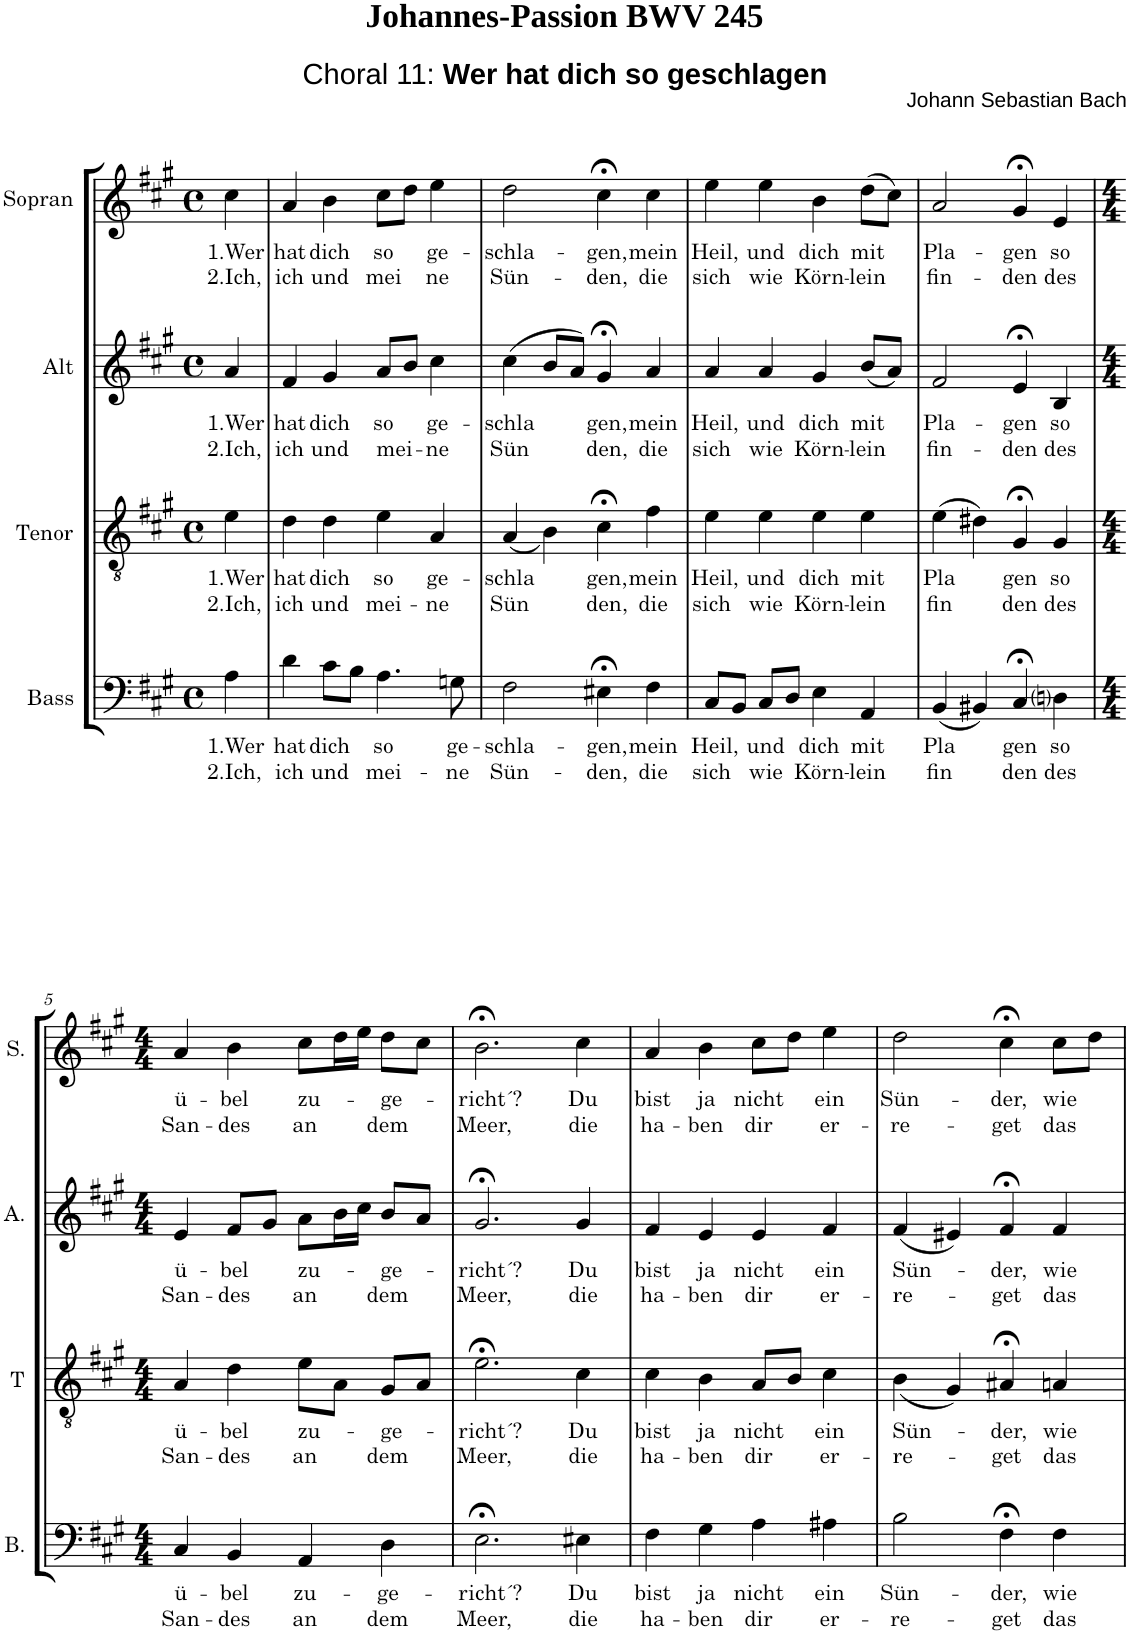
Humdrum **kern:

**kern	**text	**text	**kern	**text	**text	**kern	**text	**text	**kern	**text	**text
*part4	*part4	*part4	*part3	*part3	*part3	*part2	*part2	*part2	*part1	*part1	*part1
*staff4	*staff4	*staff4	*staff3	*staff3	*staff3	*staff2	*staff2	*staff2	*staff1	*staff1	*staff1
*I"Bass	*	*	*I"Tenor	*	*	*I"Alt	*	*	*I"Sopran	*	*
*I'B.	*	*	*I'T	*	*	*I'A.	*	*	*I'S.	*	*
*clefF4	*	*	*clefGv2	*	*	*clefG2	*	*	*clefG2	*	*
*	*	*	*	*	*	*	*	*	*Trd1c2	*	*
*k[f#c#g#]	*	*	*k[f#c#g#]	*	*	*k[f#c#g#]	*	*	*k[f#c#g#]	*	*
*A:	*	*	*A:	*	*	*A:	*	*	*A:	*	*
*M4/4	*	*	*M4/4	*	*	*M4/4	*	*	*M4/4	*	*
*met(c)	*	*	*met(c)	*	*	*met(c)	*	*	*met(c)	*	*
=	=	=	=	=	=	=	=	=	=	=	=
!	!LO:LY:b	!LO:LY:b	!	!LO:LY:b	!LO:LY:b	!	!LO:LY:b	!LO:LY:b	!	!LO:LY:b	!LO:LY:b
4A\	1.Wer	2.Ich,	4e\	1.Wer	2.Ich,	4a/	1.Wer	2.Ich,	4cc#\	1.Wer	2.Ich,
=1	=1	=1	=1	=1	=1	=1	=1	=1	=1	=1	=1
!	!LO:LY:b	!LO:LY:b	!	!LO:LY:b	!LO:LY:b	!	!LO:LY:b	!LO:LY:b	!	!LO:LY:b	!LO:LY:b
4d\	hat	ich	4d\	hat	ich	4f#/	hat	ich	4a/	hat	ich
!	!LO:LY:b	!LO:LY:b	!	!LO:LY:b	!LO:LY:b	!	!LO:LY:b	!LO:LY:b	!	!LO:LY:b	!LO:LY:b
8c#\L	dich	und	4d\	dich	und	4g#/	dich	und	4b\	dich	und
8B\J	.	.	.	.	.	.	.	.	.	.	.
!	!LO:LY:b	!LO:LY:b	!	!LO:LY:b	!LO:LY:b	!	!LO:LY:b	!LO:LY:b	!	!LO:LY:b	!LO:LY:b
4.A\	so	mei-	4e\	so	mei-	8a/L	so	mei-	8cc#\L	so	mei
.	.	.	.	.	.	8b/J	.	.	8dd\J	.	.
!	!	!	!	!LO:LY:b	!LO:LY:b	!	!LO:LY:b	!LO:LY:b	!	!LO:LY:b	!LO:LY:b
.	.	.	4A/	-ge-	-ne	4cc#\	-ge-	-ne	4ee\	ge-	-ne
!	!LO:LY:b	!LO:LY:b	!	!	!	!	!	!	!	!	!
8Gn\	-ge-	-ne	.	.	.	.	.	.	.	.	.
=2	=2	=2	=2	=2	=2	=2	=2	=2	=2	=2	=2
!	!LO:LY:b	!LO:LY:b	!	!LO:LY:b	!LO:LY:b	!	!LO:LY:b	!LO:LY:b	!	!LO:LY:b	!LO:LY:b
2F#\	schla-	-Sün-	(<4A/	schla	Sün	(>4cc#\	schla	Sün	2dd\	schla-	-Sün-
.	.	.	4B\)	.	.	8b/L	.	.	.	.	.
.	.	.	.	.	.	8a/J)	.	.	.	.	.
!	!LO:LY:b	!LO:LY:b	!	!LO:LY:b	!LO:LY:b	!	!LO:LY:b	!LO:LY:b	!	!LO:LY:b	!LO:LY:b
4E#X;<\	-gen,	den,	4c#;<\	gen,	den,	4g#;</	gen,	den,	4cc#;<\	-gen,	den,
!	!LO:LY:b	!LO:LY:b	!	!LO:LY:b	!LO:LY:b	!	!LO:LY:b	!LO:LY:b	!	!LO:LY:b	!LO:LY:b
4F#\	mein	die	4f#\	mein	die	4a/	mein	die	4cc#\	mein	die
=3	=3	=3	=3	=3	=3	=3	=3	=3	=3	=3	=3
!	!LO:LY:b	!LO:LY:b	!	!LO:LY:b	!LO:LY:b	!	!LO:LY:b	!LO:LY:b	!	!LO:LY:b	!LO:LY:b
8C#/L	Heil,	sich	4e\	Heil,	sich	4a/	Heil,	sich	4ee\	Heil,	sich
8BB/J	.	.	.	.	.	.	.	.	.	.	.
!	!LO:LY:b	!LO:LY:b	!	!LO:LY:b	!LO:LY:b	!	!LO:LY:b	!LO:LY:b	!	!LO:LY:b	!LO:LY:b
8C#/L	und	wie	4e\	und	wie	4a/	und	wie	4ee\	und	wie
8D/J	.	.	.	.	.	.	.	.	.	.	.
!	!LO:LY:b	!LO:LY:b	!	!LO:LY:b	!LO:LY:b	!	!LO:LY:b	!LO:LY:b	!	!LO:LY:b	!LO:LY:b
4E\	dich	Körn-	4e\	dich	Körn-	4g#/	dich	Körn-	4b\	dich	Körn-
!	!LO:LY:b	!LO:LY:b	!	!LO:LY:b	!LO:LY:b	!	!LO:LY:b	!LO:LY:b	!	!LO:LY:b	!LO:LY:b
4AA/	-mit	lein	4e\	-mit	lein	(<8b/L	-mit	lein	(>8dd\L	-mit	lein
.	.	.	.	.	.	8a/J)	.	.	8cc#\J)	.	.
=4	=4	=4	=4	=4	=4	=4	=4	=4	=4	=4	=4
!	!LO:LY:b	!LO:LY:b	!	!LO:LY:b	!LO:LY:b	!	!LO:LY:b	!LO:LY:b	!	!LO:LY:b	!LO:LY:b
(<4BB/	Pla	fin	(>4e\	Pla	fin	2f#/	Pla-	-fin-	2a/	Pla-	-fin-
4BB#X/)	.	.	4d#X\)	.	.	.	.	.	.	.	.
!	!LO:LY:b	!LO:LY:b	!	!LO:LY:b	!LO:LY:b	!	!LO:LY:b	!LO:LY:b	!	!LO:LY:b	!LO:LY:b
4C#;</	gen	den	4G#;</	gen	den	4e;</	-gen	den	4g#;</	-gen	den
!	!LO:LY:b	!LO:LY:b	!	!LO:LY:b	!LO:LY:b	!	!LO:LY:b	!LO:LY:b	!	!LO:LY:b	!LO:LY:b
4Dni\	so	des	4G#/	so	des	4B/	so	des	4e/	so	des
!!LO:LB:g=z
=5	=5	=5	=5	=5	=5	=5	=5	=5	=5	=5	=5
*M4/4	*	*	*M4/4	*	*	*M4/4	*	*	*M4/4	*	*
!	!LO:LY:b	!LO:LY:b	!	!LO:LY:b	!LO:LY:b	!	!LO:LY:b	!LO:LY:b	!	!LO:LY:b	!LO:LY:b
4C#/	ü-	-San-	4A/	ü-	-San-	4e/	ü-	-San-	4a/	ü-	-San-
!	!LO:LY:b	!LO:LY:b	!	!LO:LY:b	!LO:LY:b	!	!LO:LY:b	!LO:LY:b	!	!LO:LY:b	!LO:LY:b
4BB/	-bel	des	4d\	-bel	des	8f#/L	-bel	des	4b\	-bel	des
.	.	.	.	.	.	8g#/J	.	.	.	.	.
!	!LO:LY:b	!LO:LY:b	!	!LO:LY:b	!LO:LY:b	!	!LO:LY:b	!LO:LY:b	!	!LO:LY:b	!LO:LY:b
4AA/	zu-	-an	8e\L	zu-	-an	8a\L	zu-	-an	8cc#\L	zu-	-an
.	.	.	8A\J	.	.	16b\L	.	.	16dd\L	.	.
.	.	.	.	.	.	16cc#\JJ	.	.	16ee\JJ	.	.
!	!LO:LY:b	!LO:LY:b	!	!LO:LY:b	!LO:LY:b	!	!LO:LY:b	!LO:LY:b	!	!LO:LY:b	!LO:LY:b
4D\	ge-	-dem	8G#/L	ge-	-dem	8b/L	ge-	-dem	8dd\L	ge-	-dem
.	.	.	8A/J	.	.	8a/J	.	.	8cc#\J	.	.
=6	=6	=6	=6	=6	=6	=6	=6	=6	=6	=6	=6
!	!LO:LY:b	!LO:LY:b	!	!LO:LY:b	!LO:LY:b	!	!LO:LY:b	!LO:LY:b	!	!LO:LY:b	!LO:LY:b
2.E;<\	richt´?	Meer,	2.e;<\	richt´?	Meer,	2.g#;</	richt´?	Meer,	2.b;<\	richt´?	Meer,
!	!LO:LY:b	!LO:LY:b	!	!LO:LY:b	!LO:LY:b	!	!LO:LY:b	!LO:LY:b	!	!LO:LY:b	!LO:LY:b
4E#X\	Du	die	4c#\	Du	die	4g#/	Du	die	4cc#\	Du	die
=7	=7	=7	=7	=7	=7	=7	=7	=7	=7	=7	=7
!	!LO:LY:b	!LO:LY:b	!	!LO:LY:b	!LO:LY:b	!	!LO:LY:b	!LO:LY:b	!	!LO:LY:b	!LO:LY:b
4F#\	bist	ha-	4c#\	bist	ha-	4f#/	bist	ha-	4a/	bist	ha-
!	!LO:LY:b	!LO:LY:b	!	!LO:LY:b	!LO:LY:b	!	!LO:LY:b	!LO:LY:b	!	!LO:LY:b	!LO:LY:b
4G#\	-ja	ben	4B\	-ja	ben	4e/	-ja	ben	4b\	-ja	ben
!	!LO:LY:b	!LO:LY:b	!	!LO:LY:b	!LO:LY:b	!	!LO:LY:b	!LO:LY:b	!	!LO:LY:b	!LO:LY:b
4A\	nicht	dir	8A/L	nicht	dir	4e/	nicht	dir	8cc#\L	nicht	dir
.	.	.	8B/J	.	.	.	.	.	8dd\J	.	.
!	!LO:LY:b	!LO:LY:b	!	!LO:LY:b	!LO:LY:b	!	!LO:LY:b	!LO:LY:b	!	!LO:LY:b	!LO:LY:b
4A#X\	ein	er-	4c#\	ein	er-	4f#/	ein	er-	4ee\	ein	er-
=8	=8	=8	=8	=8	=8	=8	=8	=8	=8	=8	=8
!	!LO:LY:b	!LO:LY:b	!	!LO:LY:b	!LO:LY:b	!	!LO:LY:b	!LO:LY:b	!	!LO:LY:b	!LO:LY:b
2B\	-Sün-	-re-	(<4B\	-Sün-	-re-	(<4f#/	-Sün-	-re-	2dd\	-Sün-	-re-
.	.	.	4G#/)	.	.	4e#X/)	.	.	.	.	.
!	!LO:LY:b	!LO:LY:b	!	!LO:LY:b	!LO:LY:b	!	!LO:LY:b	!LO:LY:b	!	!LO:LY:b	!LO:LY:b
4F#;<\	-der,	get	4A#X;</	-der,	get	4f#;</	-der,	get	4cc#;<\	-der,	get
!	!LO:LY:b	!LO:LY:b	!	!LO:LY:b	!LO:LY:b	!	!LO:LY:b	!LO:LY:b	!	!LO:LY:b	!LO:LY:b
4F#\	wie	das	4An/	wie	das	4f#/	wie	das	8cc#\L	wie	das
.	.	.	.	.	.	.	.	.	8dd\J	.	.
=	=	=	=	=	=	=	=	=	=	=	=
*-	*-	*-	*-	*-	*-	*-	*-	*-	*-	*-	*-
